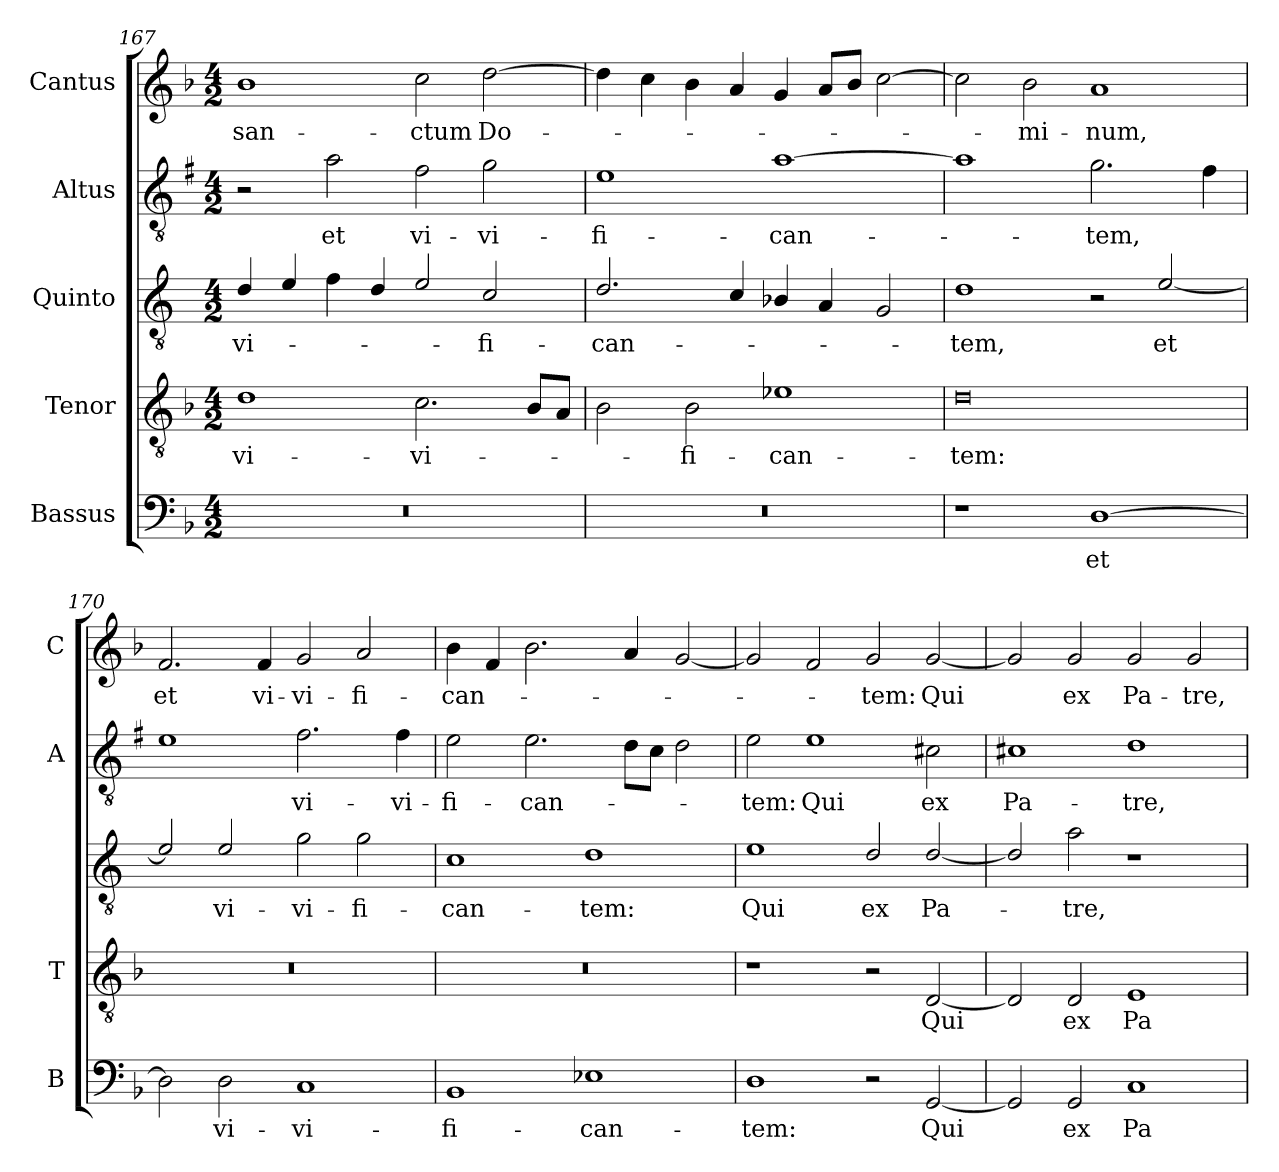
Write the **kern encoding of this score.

**kern	**text	**kern	**text	**kern	**text	**kern	**text	**kern	**text
*part5	*part5	*part4	*part4	*part3	*part3	*part2	*part2	*part1	*part1
*staff5	*staff5	*staff4	*staff4	*staff3	*staff3	*staff2	*staff2	*staff1	*staff1
*I"Bassus	*	*I"Tenor	*	*I"Quinto	*	*I"Altus	*	*I"Cantus	*
*I'B	*	*I'T	*	*	*	*I'A	*	*I'C	*
*clefF4	*	*clefGv2	*	*clefGv2	*	*clefGv2	*	*clefG2	*
*	*	*	*	*ITrd4c7	*	*ITrd1c2	*	*	*
*k[b-]	*	*k[b-]	*	*k[b-]	*	*k[b-]	*	*k[b-]	*
*F:	*	*F:	*	*F:	*	*F:	*	*F:	*
*M4/2	*	*M4/2	*	*M4/2	*	*M4/2	*	*M4/2	*
=167	=167	=167	=167	=167	=167	=167	=167	=167	=167
!	!	!	!LO:LY:b	!	!LO:LY:b	!	!	!	!LO:LY:b
0r	.	1d	vi-	4G/	-vi-	2r	.	1b-	san-
.	.	.	.	4A/	.	.	.	.	.
!	!	!	!	!	!	!	!LO:LY:b	!	!
.	.	.	.	4B-\	.	2g\	et	.	.
.	.	.	.	4G/	.	.	.	.	.
!	!	!	!LO:LY:b	!	!	!	!LO:LY:b	!	!LO:LY:b
.	.	2.c\	-vi-	2A/	.	2e\	vi-	2cc\	-ctum
!	!	!	!	!	!LO:LY:b	!	!LO:LY:b	!	!LO:LY:b
.	.	.	.	2F/	-fi-	2f\	-vi-	[2dd\	Do-
.	.	8B-/L	.	.	.	.	.	.	.
.	.	8A/J	.	.	.	.	.	.	.
!!LO:LB:g=z
=168	=168	=168	=168	=168	=168	=168	=168	=168	=168
!	!	!	!	!	!LO:LY:b	!	!LO:LY:b	!	!
0r	.	2B-\	.	2.G/	-can-	1d	-fi-	4dd\]	.
.	.	.	.	.	.	.	.	4cc\	.
!	!	!	!LO:LY:b	!	!	!	!	!	!
.	.	2B-\	-fi-	.	.	.	.	4b-\	.
.	.	.	.	4F/	.	.	.	4a/	.
!	!	!	!LO:LY:b	!	!	!	!LO:LY:b	!	!
.	.	1e-X	-can-	4E-X/	.	[1g	-can-	4g/	.
.	.	.	.	4D/	.	.	.	8a/L	.
.	.	.	.	.	.	.	.	8b-/J	.
.	.	.	.	2C/	.	.	.	[2cc\	.
=169	=169	=169	=169	=169	=169	=169	=169	=169	=169
!	!	!	!LO:LY:b	!	!LO:LY:b	!	!	!	!
1r	.	0d	-tem:	1G	-tem,	1g]	.	2cc\]	.
!	!	!	!	!	!	!	!	!	!LO:LY:b
.	.	.	.	.	.	.	.	2b-\	-mi-
!	!LO:LY:b	!	!	!	!	!	!LO:LY:b	!	!LO:LY:b
[1D	et	.	.	2r	.	2.f\	-tem,	1a	-num,
!	!	!	!	!	!LO:LY:b	!	!	!	!
.	.	.	.	[2A/	et	.	.	.	.
.	.	.	.	.	.	4e\	.	.	.
=170	=170	=170	=170	=170	=170	=170	=170	=170	=170
!	!	!	!	!	!	!	!	!	!LO:LY:b
2D\]	.	0r	.	2A/]	.	1d	.	2.f/	et
!	!LO:LY:b	!	!	!	!LO:LY:b	!	!	!	!
2D\	vi-	.	.	2A/	vi-	.	.	.	.
!	!	!	!	!	!	!	!	!	!LO:LY:b
.	.	.	.	.	.	.	.	4f/	vi-
!	!LO:LY:b	!	!	!	!LO:LY:b	!	!LO:LY:b	!	!LO:LY:b
1C	-vi-	.	.	2c\	-vi-	2.e\	vi-	2g/	-vi-
!	!	!	!	!	!LO:LY:b	!	!	!	!LO:LY:b
.	.	.	.	2c\	-fi-	.	.	2a/	-fi-
!	!	!	!	!	!	!	!LO:LY:b	!	!
.	.	.	.	.	.	4e\	-vi-	.	.
=171	=171	=171	=171	=171	=171	=171	=171	=171	=171
!	!LO:LY:b	!	!	!	!LO:LY:b	!	!LO:LY:b	!	!LO:LY:b
1BB-	-fi-	0r	.	1F	-can-	2d\	-fi-	4b-\	-can-
.	.	.	.	.	.	.	.	4f/	.
!	!	!	!	!	!	!	!LO:LY:b	!	!
.	.	.	.	.	.	2.d\	-can-	2.b-\	.
!	!LO:LY:b	!	!	!	!LO:LY:b	!	!	!	!
1E-X	-can-	.	.	1G	-tem:	.	.	.	.
.	.	.	.	.	.	8c\L	.	4a/	.
.	.	.	.	.	.	8B-\J	.	.	.
.	.	.	.	.	.	2c\	.	[2g/	.
=172	=172	=172	=172	=172	=172	=172	=172	=172	=172
!	!LO:LY:b	!	!	!	!LO:LY:b	!	!LO:LY:b	!	!
1D	-tem:	1r	.	1A	Qui	2d\	-tem:	2g/]	.
!	!	!	!	!	!	!	!LO:LY:b	!	!
.	.	.	.	.	.	1d	Qui	2f/	.
!	!	!	!	!	!LO:LY:b	!	!	!	!LO:LY:b
2r	.	2r	.	2G/	ex	.	.	2g/	-tem:
!	!LO:LY:b	!	!LO:LY:b	!	!LO:LY:b	!	!LO:LY:b	!	!LO:LY:b
[2GG/	Qui	[2D/	Qui	[2G/	Pa-	2Bn\	ex	[2g/	Qui
=173	=173	=173	=173	=173	=173	=173	=173	=173	=173
!	!	!	!	!	!	!	!LO:LY:b	!	!
2GG/]	.	2D/]	.	2G/]	.	1Bn	Pa-	2g/]	.
!	!LO:LY:b	!	!LO:LY:b	!	!LO:LY:b	!	!	!	!LO:LY:b
2GG/	ex	2D/	ex	2d\	-tre,	.	.	2g/	ex
!	!LO:LY:b	!	!LO:LY:b	!	!	!	!LO:LY:b	!	!LO:LY:b
1C	Pa-	1E	Pa-	1r	.	1c	-tre,	2g/	Pa-
!	!	!	!	!	!	!	!	!	!LO:LY:b
.	.	.	.	.	.	.	.	2g/	-tre,
=	=	=	=	=	=	=	=	=	=
*-	*-	*-	*-	*-	*-	*-	*-	*-	*-
